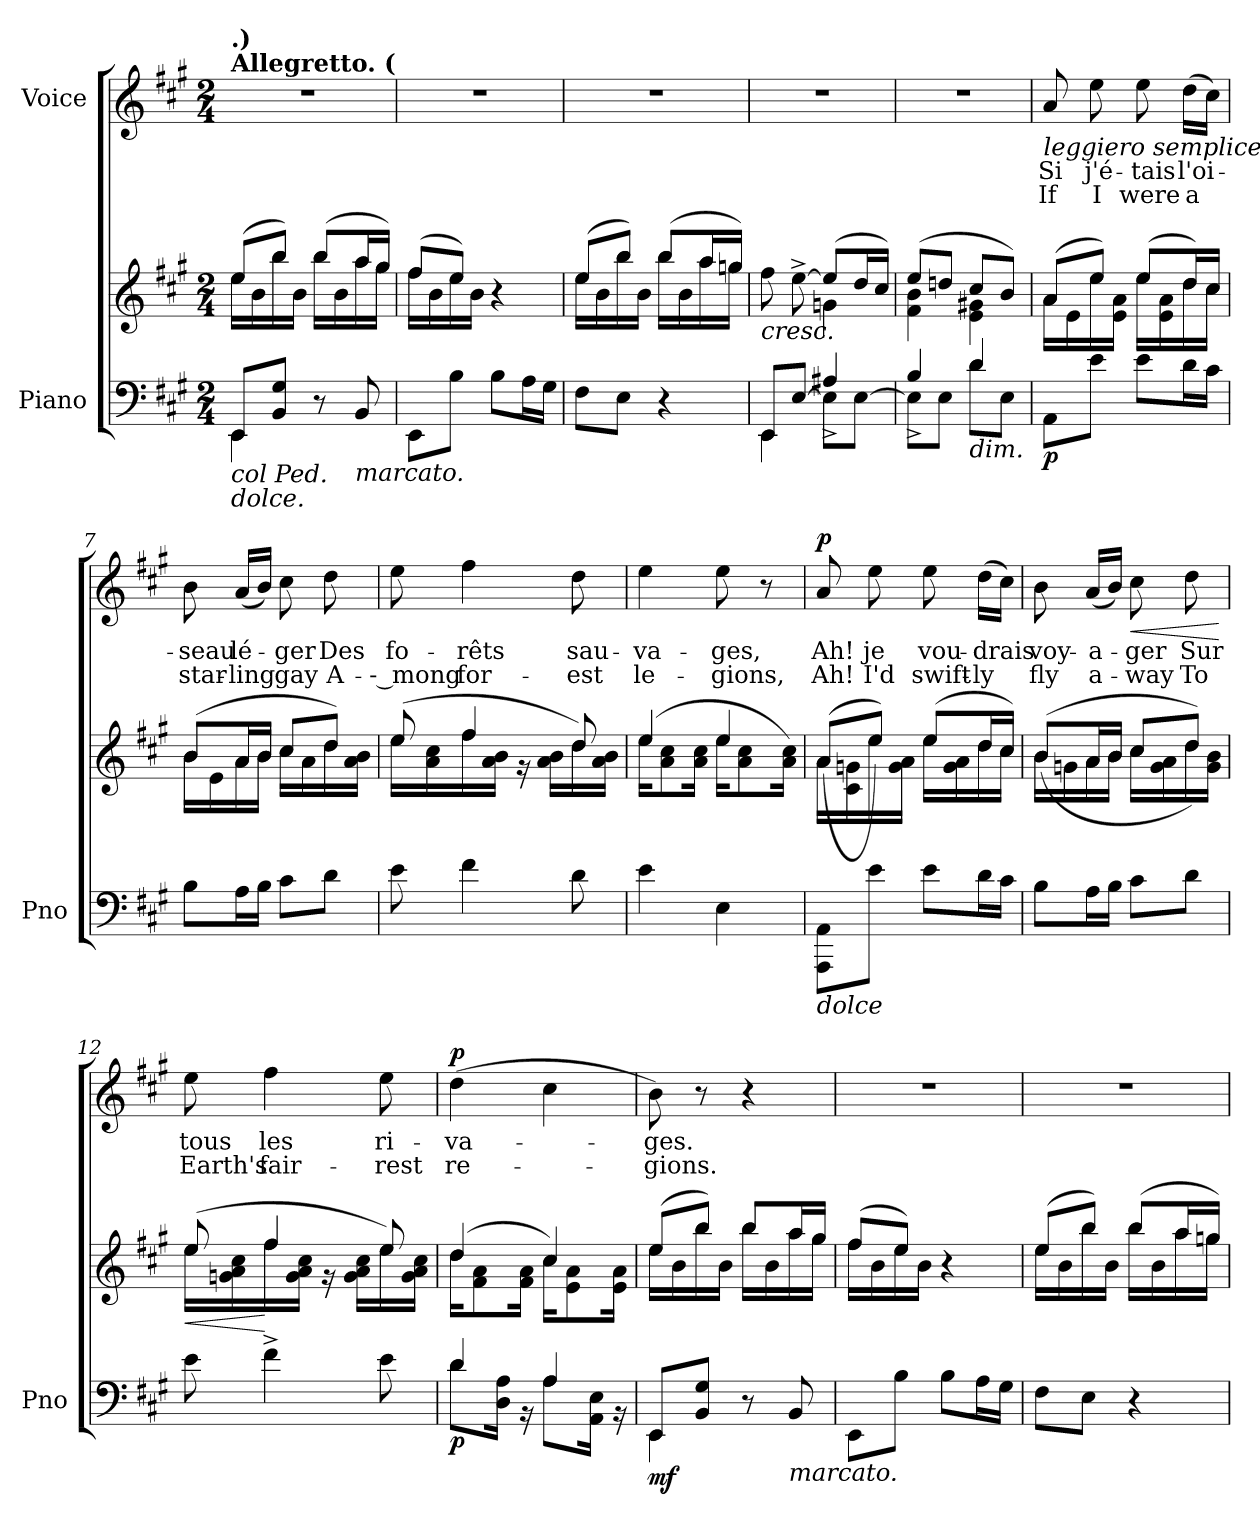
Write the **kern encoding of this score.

**kern	**kern	**dynam	**kern	**text	**text	**dynam
*part2	*part2	*part2	*part1	*part1	*part1	*part1
*staff3	*staff2	*staff2/3	*staff1	*staff1	*staff1	*staff1
*I"Piano	*	*	*I"Voice	*	*	*
*I'Pno	*	*	*	*	*	*
*clefF4	*clefG2	*	*clefG2	*	*	*
*k[f#c#g#]	*k[f#c#g#]	*	*k[f#c#g#]	*	*	*
*M2/4	*M2/4	*	*M2/4	*	*	*
*MM96	*MM96	*	*MM96	*	*	*
=1	=1	=1	=1	=1	=1	=1
*^	*^	*	*	*	*	*
!	!	!	!	!	!LO:TX:a:B:t=Allegretto. (	!	!	!
!	!	!	!	!	!LO:TX:a:B:t=.)	!	!	!
!LO:TX:b:i:t=col  Ped.	!	!	!	!	!	!	!	!
!LO:TX:b:i:t=dolce.	!	!	!	!	!	!	!	!
8EE/L	4EE\	(8ee/L	16ee\LL	.	2r	.	.	.
.	.	.	16b\	.	.	.	.	.
8BB/ 8G#/J	.	8bb/J)	16bb\	.	.	.	.	.
.	.	.	16b\JJ	.	.	.	.	.
8r	4ryy	(8bb/L	16bb\LL	.	.	.	.	.
.	.	.	16b\	.	.	.	.	.
!LO:TX:b:i:t=marcato.	!	!	!	!	!	!	!	!
8BB/	.	16aa/L	16aa\	.	.	.	.	.
.	.	16gg#/JJ)	16gg#\JJ	.	.	.	.	.
*v	*v	*	*	*	*	*	*	*
=2	=2	=2	=2	=2	=2	=2	=2
8EE\L	(8ff#/L	16ff#\LL	.	2r	.	.	.
.	.	16b\	.	.	.	.	.
8B\J	8ee/J)	16ee\	.	.	.	.	.
.	.	16b\JJ	.	.	.	.	.
8B\L	4r	4ryy	.	.	.	.	.
16A\L	.	.	.	.	.	.	.
16G#\JJ	.	.	.	.	.	.	.
=3	=3	=3	=3	=3	=3	=3	=3
8F#\L	(8ee/L	16ee\LL	.	2r	.	.	.
.	.	16b\	.	.	.	.	.
8E\J	8bb/J)	16bb\	.	.	.	.	.
.	.	16b\JJ	.	.	.	.	.
4r	(8bb/L	16bb\LL	.	.	.	.	.
.	.	16b\	.	.	.	.	.
.	16aa/L	16aa\	.	.	.	.	.
.	16ggn/JJ)	16gg\JJ	.	.	.	.	.
!!LO:LB:g=z
=4	=4	=4	=4	=4	=4	=4	=4
*^	*	*	*	*	*	*	*
!	!	!LO:TX:b:i:t=cresc.	!	!	!	!	!	!
8EE/L	4EE\	8ryy	8ff#\	.	2r	.	.	.
[8E/J	.	[8ee^\	8ryy	.	.	.	.	.
8E\L]	4A#X^/	(8ee/L]	4gn\	.	.	.	.	.
[8E\J	.	16dd/L	.	.	.	.	.	.
.	.	16cc#/JJ)	.	.	.	.	.	.
=5	=5	=5	=5	=5	=5	=5	=5	=5
8E\L]	4B^/	(8ee/L	4f#\ 4b\	.	2r	.	.	.
8E\J	.	8ddn/J	.	.	.	.	.	.
!LO:TX:b:i:t=dim.	!	!	!	!	!	!	!	!
8d\L	4d/	8cc#/L	4e\ 4g#X\	.	.	.	.	.
8E\J	.	8b/J)	.	.	.	.	.	.
*v	*v	*	*	*	*	*	*	*
=6	=6	=6	=6	=6	=6	=6	=6
!	!	!	!	!LO:TX:b:i:t=leggiero semplice.	!	!	!
!	!	!	!LO:DY:b=2	!	!LO:LY:b	!LO:LY:b	!
8AA\L	(8a/L	16a\LL	p	8a/	Si	If	.
.	.	16e\	.	.	.	.	.
!	!	!	!	!	!LO:LY:b	!LO:LY:b	!
8e\J	8ee/J)	16ee\	.	8ee\	j'é-	I	.
.	.	16e\ 16a\JJ	.	.	.	.	.
!	!	!	!	!	!LO:LY:b	!LO:LY:b	!
8e\L	(8ee/L	16ee\LL	.	8ee\	-tais	were	.
.	.	16e\ 16a\	.	.	.	.	.
!	!	!	!	!	!LO:LY:b	!LO:LY:b	!
16d\L	16dd/L)	16dd\	.	(16dd\LL	l'oi-	a	.
16c#\JJ	16cc#/JJ	16cc#\JJ	.	16cc#\JJ)	.	.	.
=7	=7	=7	=7	=7	=7	=7	=7
!	!	!	!	!	!LO:LY:b	!LO:LY:b	!
8B\L	(8b/L	16b\LL	.	8b\	-seau	star-	.
.	.	16e\	.	.	.	.	.
!	!	!	!	!	!LO:LY:b	!LO:LY:b	!
16A\L	16a/L	16a\	.	(16a/LL	lé-	-ling	.
16B\JJ	16b/JJ	16b\JJ	.	16b/JJ)	.	.	.
!	!	!	!	!	!LO:LY:b	!LO:LY:b	!
8c#\L	8cc#/L	16cc#\LL	.	8cc#\	-ger	gay	.
.	.	16a\	.	.	.	.	.
!	!	!	!	!	!LO:LY:b	!LO:LY:b	!
8d\J	8dd/J)	16dd\	.	8dd\	Des	A-	.
.	.	16a\ 16b\JJ	.	.	.	.	.
!!LO:LB:g=z
=8	=8	=8	=8	=8	=8	=8	=8
!	!	!	!	!	!LO:LY:b	!LO:LY:b	!
8e\	(8ee/	16ee\LL	.	8ee\	fo-	-- mong	.
.	.	16a\ 16cc#\	.	.	.	.	.
!	!	!	!	!	!LO:LY:b	!LO:LY:b	!
4f#\	4ff#/	16ff#\	.	4ff#\	-rêts	for-	.
.	.	16a\ 16b\JJ	.	.	.	.	.
.	.	16r	.	.	.	.	.
.	.	16a\ 16b\LL	.	.	.	.	.
!	!	!	!	!	!LO:LY:b	!LO:LY:b	!
8d\	8dd/)	16dd\	.	8dd\	sau-	-est	.
.	.	16a\ 16b\JJ	.	.	.	.	.
=9	=9	=9	=9	=9	=9	=9	=9
!	!	!	!	!	!LO:LY:b	!LO:LY:b	!
4e\	(4ee/	16ee\KL	.	4ee\	-va-	le-	.
.	.	8a\ 8cc#\	.	.	.	.	.
.	.	16a\ 16cc#\Jk	.	.	.	.	.
!	!	!	!	!	!LO:LY:b	!LO:LY:b	!
4E\	4ee/	16ee\KL	.	8ee\	-ges,	-gions,	.
.	.	8a\ 8cc#\	.	.	.	.	.
.	.	.	.	8r	.	.	.
.	.	16a\ 16cc#\Jk)	.	.	.	.	.
=10	=10	=10	=10	=10	=10	=10	=10
!LO:TX:b:i:t=dolce	!	!	!	!	!	!	!
!	!	!	!	!	!LO:LY:b	!LO:LY:b	!LO:DY:b
8AAA\ 8AA\L	((8a/L	16a\LL	.	8a/	Ah!	Ah!	p
.	.	16c#\ 16gn\	.	.	.	.	.
!	!	!	!	!	!LO:LY:b	!LO:LY:b	!
8e\J	8ee/J))	16ee\	.	8ee\	je	I'd	.
.	.	16g\ 16a\JJ	.	.	.	.	.
!	!	!	!	!	!LO:LY:b	!LO:LY:b	!
8e\L	(8ee/L	16ee\LL	.	8ee\	vou-	swift-	.
.	.	16g\ 16a\	.	.	.	.	.
!	!	!	!	!	!LO:LY:b	!LO:LY:b	!
16d\L	16dd/L	16dd\	.	(16dd\LL	-drais	-ly	.
16c#\JJ	16cc#/JJ)	16cc#\JJ	.	16cc#\JJ)	.	.	.
!!LO:PB:g=z
=11	=11	=11	=11	=11	=11	=11	=11
!	!	!	!	!	!LO:LY:b	!LO:LY:b	!
8B\L	((8b/L	16b\LL	.	8b\	voy-	fly	.
.	.	16gn\	.	.	.	.	.
!	!	!	!	!	!LO:LY:b	!LO:LY:b	!
16A\L	16a/L	16a\	.	(16a/LL	-a-	a-	.
16B\JJ	16b/JJ	16b\JJ	.	16b/JJ)	.	.	.
!	!	!	!	!	!LO:LY:b	!LO:LY:b	!LO:HP:b
8c#\L	8cc#/L	16cc#\LL	.	8cc#\	-ger	-way	<
.	.	16g\ 16a\	.	.	.	.	.
!	!	!	!	!	!LO:LY:b	!LO:LY:b	!
8d\J	8dd/J))	16dd\	.	8dd\	Sur	To	.
.	.	16g\ 16b\JJ	.	.	.	.	.
*	*v	*v	*	*	*	*	*
.	.	.	.	.	.	[
!!LO:PB:g=z
=12	=12	=12	=12	=12	=12	=12
!	!	!LO:HP:b	!	!LO:LY:b	!LO:LY:b	!
*	*^	*	*	*	*	*
8e\	(8ee/	16ee\LL	<	8ee\	tous	Earth's	.
.	.	16gn\ 16a\ 16cc#\	.	.	.	.	.
!	!	!	!	!	!LO:LY:b	!LO:LY:b	!
4f#^\	4ff#/	16ff#\	[	4ff#\	les	fair-	.
.	.	16g\ 16a\ 16cc#\JJ	.	.	.	.	.
.	.	16r	.	.	.	.	.
.	.	16g\ 16a\ 16cc#\LL	.	.	.	.	.
!	!	!	!	!	!LO:LY:b	!LO:LY:b	!
8e\	8ee/)	16ee\	.	8ee\	ri-	-rest	.
.	.	16g\ 16a\ 16cc#\JJ	.	.	.	.	.
=13	=13	=13	=13	=13	=13	=13	=13
*^	*	*	*	*	*	*	*
!	!	!	!	!LO:DY:b=2	!	!LO:LY:b	!LO:LY:b	!LO:DY:b
4d/	8d\L	(4dd/	16dd\KL	p	(4dd\	-va-	re-	p
.	.	.	8f#\ 8a\	.	.	.	.	.
.	16D\ 16A\Jk	.	.	.	.	.	.	.
.	16r	.	16f#\ 16a\Jk	.	.	.	.	.
4A/	8A\L	4cc#/)	16cc#\KL	.	4cc#\	.	.	.
.	.	.	8e\ 8a\	.	.	.	.	.
.	16AA\ 16E\Jk	.	.	.	.	.	.	.
.	16r	.	16e\ 16a\Jk	.	.	.	.	.
=14	=14	=14	=14	=14	=14	=14	=14	=14
!	!	!	!	!LO:DY:b=2	!	!LO:LY:b	!LO:LY:b	!
8EE/L	4EE\	(8ee/L	16ee\LL	mf	8b\)	-ges.	-gions.	.
.	.	.	16b\	.	.	.	.	.
8BB/ 8G#/J	.	8bb/J)	16bb\	.	8r	.	.	.
.	.	.	16b\JJ	.	.	.	.	.
8r	4ryy	8bb/L	16bb\LL	.	4r	.	.	.
.	.	.	16b\	.	.	.	.	.
!LO:TX:b:i:t=marcato.	!	!	!	!	!	!	!	!
8BB/	.	16aa/L	16aa\	.	.	.	.	.
.	.	16gg#/JJ	16gg#\JJ	.	.	.	.	.
*v	*v	*	*	*	*	*	*	*
!!LO:LB:g=z
=15	=15	=15	=15	=15	=15	=15	=15
8EE\L	(8ff#/L	16ff#\LL	.	2r	.	.	.
.	.	16b\	.	.	.	.	.
8B\J	8ee/J)	16ee\	.	.	.	.	.
.	.	16b\JJ	.	.	.	.	.
8B\L	4r	4ryy	.	.	.	.	.
16A\L	.	.	.	.	.	.	.
16G#\JJ	.	.	.	.	.	.	.
=16	=16	=16	=16	=16	=16	=16	=16
8F#\L	(8ee/L	16ee\LL	.	2r	.	.	.
.	.	16b\	.	.	.	.	.
8E\J	8bb/J)	16bb\	.	.	.	.	.
.	.	16b\JJ	.	.	.	.	.
4r	(8bb/L	16bb\LL	.	.	.	.	.
.	.	16b\	.	.	.	.	.
.	16aa/L	16aa\	.	.	.	.	.
.	16ggn/JJ)	16gg\JJ	.	.	.	.	.
*	*v	*v	*	*	*	*	*
=	=	=	=	=	=	=
*-	*-	*-	*-	*-	*-	*-
